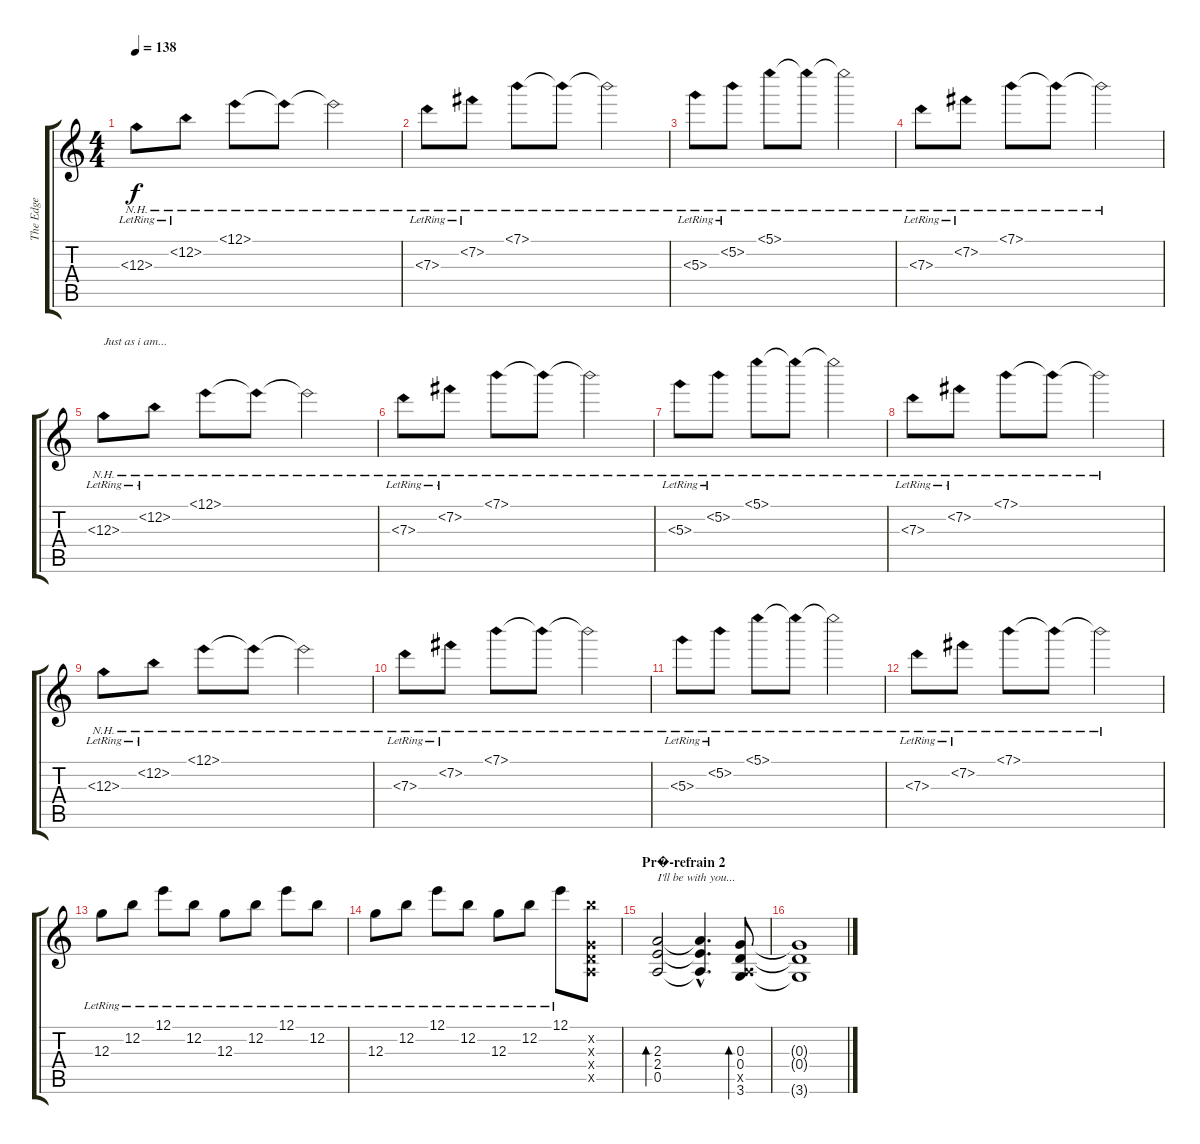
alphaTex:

\track ("The Edge" "The Edge") {instrument overdrivenguitar}
\staff {score tabs}
\tuning (E4 B3 G3 D3 A2 E2) {hide}
\ts (4 4)
\tempo 138
\clef g2
\ks c
12.3{nh lr}.8{dy f} 12.2{nh lr}.8 12.1{nh}.8 12.1{nh t}.8 12.1{nh t}.2 |
7.3{nh lr}.8 7.2{nh lr}.8 7.1{nh}.8 7.1{nh t}.8 7.1{nh t}.2 |
5.3{nh lr}.8 5.2{nh lr}.8 5.1{nh}.8 5.1{nh t}.8 5.1{nh t}.2 |
7.3{nh lr}.8 7.2{nh lr}.8 7.1{nh}.8 7.1{nh t}.8 7.1{nh t}.2 |
12.3{nh lr}.8{txt "Just as i am..."} 12.2{nh lr}.8 12.1{nh}.8 12.1{nh t}.8 12.1{nh t}.2 |
7.3{nh lr}.8 7.2{nh lr}.8 7.1{nh}.8 7.1{nh t}.8 7.1{nh t}.2 |
5.3{nh lr}.8 5.2{nh lr}.8 5.1{nh}.8 5.1{nh t}.8 5.1{nh t}.2 |
7.3{nh lr}.8 7.2{nh lr}.8 7.1{nh}.8 7.1{nh t}.8 7.1{nh t}.2 |
12.3{nh lr}.8 12.2{nh lr}.8 12.1{nh}.8 12.1{nh t}.8 12.1{nh t}.2 |
7.3{nh lr}.8 7.2{nh lr}.8 7.1{nh}.8 7.1{nh t}.8 7.1{nh t}.2 |
5.3{nh lr}.8 5.2{nh lr}.8 5.1{nh}.8 5.1{nh t}.8 5.1{nh t}.2 |
7.3{nh lr}.8 7.2{nh lr}.8 7.1{nh}.8 7.1{nh t}.8 7.1{nh t}.2 |
12.3{lr}.8 12.2{lr}.8 12.1{lr}.8 12.2{lr}.8 12.3{lr}.8 12.2{lr}.8 12.1{lr}.8 12.2{lr}.8 |
12.3{lr}.8 12.2{lr}.8 12.1{lr}.8 12.2{lr}.8 12.3{lr}.8 12.2{lr}.8 12.1{lr}.8 (12.2{x} 0.3{x} 0.4{x} 0.5{x}).8 |
\section ("" "Pr�-refrain 2")
(2.3 2.4 0.5).2{bd 240 txt "I'll be with you..."} (2.3{hac t} 2.4{hac t} 0.5{hac t}).4{d} (0.3 0.4 0.5{x} 3.6).8{bd 240} |
(0.3{t} 0.4{t} 3.6{t}).1
